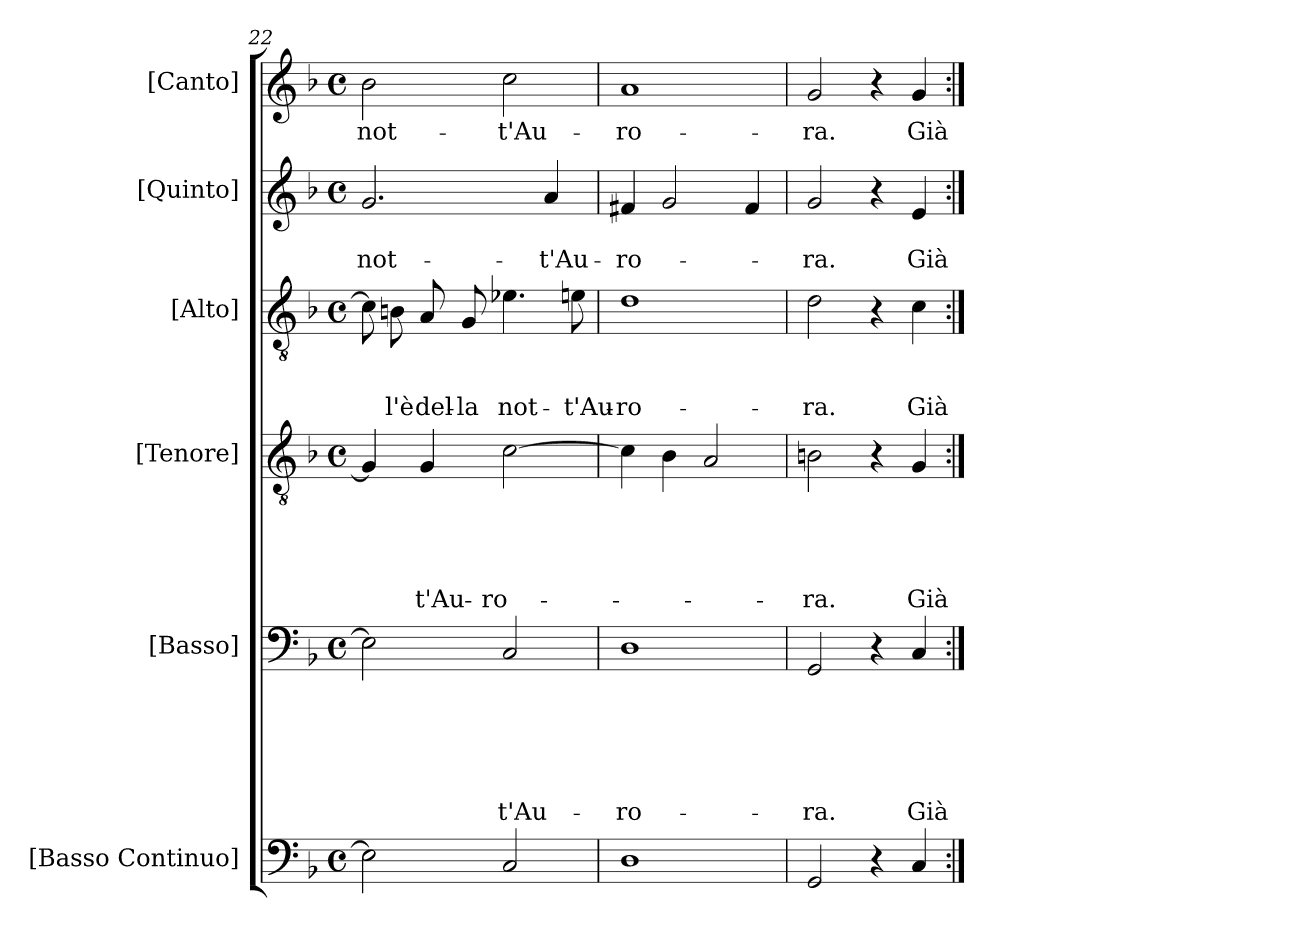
**kern	**kern	**text	**text	**text	**text	**text	**text	**kern	**text	**text	**text	**text	**text	**kern	**text	**text	**text	**kern	**text	**text	**kern	**text
*part6	*part5	*part5	*part5	*part5	*part5	*part5	*part5	*part4	*part4	*part4	*part4	*part4	*part4	*part3	*part3	*part3	*part3	*part2	*part2	*part2	*part1	*part1
*staff6	*staff5	*staff5	*staff5	*staff5	*staff5	*staff5	*staff5	*staff4	*staff4	*staff4	*staff4	*staff4	*staff4	*staff3	*staff3	*staff3	*staff3	*staff2	*staff2	*staff2	*staff1	*staff1
*I"[Basso Continuo]	*I"[Basso]	*	*	*	*	*	*	*I"[Tenore]	*	*	*	*	*	*I"[Alto]	*	*	*	*I"[Quinto]	*	*	*I"[Canto]	*
*clefF4	*clefF4	*	*	*	*	*	*	*clefGv2	*	*	*	*	*	*clefGv2	*	*	*	*clefG2	*	*	*clefG2	*
*k[b-]	*k[b-]	*	*	*	*	*	*	*k[b-]	*	*	*	*	*	*k[b-]	*	*	*	*k[b-]	*	*	*k[b-]	*
*F:	*F:	*	*	*	*	*	*	*F:	*	*	*	*	*	*F:	*	*	*	*F:	*	*	*F:	*
*M4/4	*M4/4	*	*	*	*	*	*	*M4/4	*	*	*	*	*	*M4/4	*	*	*	*M4/4	*	*	*M4/4	*
*met(c)	*met(c)	*	*	*	*	*	*	*met(c)	*	*	*	*	*	*met(c)	*	*	*	*met(c)	*	*	*met(c)	*
=22	=22	=22	=22	=22	=22	=22	=22	=22	=22	=22	=22	=22	=22	=22	=22	=22	=22	=22	=22	=22	=22	=22
!	!	!	!	!	!	!	!	!	!	!	!	!	!	!	!	!	!	!	!	!LO:LY:b	!	!LO:LY:b
2E-\]	2E-\]	.	.	.	.	.	.	4G/]	.	.	.	.	.	8c\]	.	.	.	2.g/	.	not-	2b-\	not-
!	!	!	!	!	!	!	!	!	!	!	!	!	!	!	!	!	!LO:LY:b	!	!	!	!	!
.	.	.	.	.	.	.	.	.	.	.	.	.	.	8B\	.	.	-l'è	.	.	.	.	.
!	!	!	!	!	!	!	!	!	!	!	!	!	!LO:LY:b	!	!	!	!LO:LY:b	!	!	!	!	!
.	.	.	.	.	.	.	.	4G/	.	.	.	.	-t'Au-	8A/	.	.	del-	.	.	.	.	.
!	!	!	!	!	!	!	!	!	!	!	!	!	!	!	!	!	!LO:LY:b	!	!	!	!	!
.	.	.	.	.	.	.	.	.	.	.	.	.	.	8G/	.	.	-la	.	.	.	.	.
!	!	!	!	!	!	!	!LO:LY:b	!	!	!	!	!	!LO:LY:b	!	!	!	!LO:LY:b	!	!	!	!	!LO:LY:b
2C/	2C/	.	.	.	.	.	-t'Au-	[>2c\	.	.	.	.	-ro-	4.e-X\	.	.	not-	.	.	.	2cc\	-t'Au-
!	!	!	!	!	!	!	!	!	!	!	!	!	!	!	!	!	!	!	!	!LO:LY:b	!	!
.	.	.	.	.	.	.	.	.	.	.	.	.	.	.	.	.	.	4a/	.	-t'Au-	.	.
!	!	!	!	!	!	!	!	!	!	!	!	!	!	!	!	!	!LO:LY:b	!	!	!	!	!
.	.	.	.	.	.	.	.	.	.	.	.	.	.	8e\	.	.	-t'Au-	.	.	.	.	.
=23	=23	=23	=23	=23	=23	=23	=23	=23	=23	=23	=23	=23	=23	=23	=23	=23	=23	=23	=23	=23	=23	=23
!	!	!	!	!	!	!	!LO:LY:b	!	!	!	!	!	!	!	!	!	!LO:LY:b	!	!	!LO:LY:b	!	!LO:LY:b
1D	1D	.	.	.	.	.	-ro-	4c\]	.	.	.	.	.	1d	.	.	-ro-	4f#X/	.	-ro-	1a	-ro-
.	.	.	.	.	.	.	.	4B-\	.	.	.	.	.	.	.	.	.	2g/	.	.	.	.
.	.	.	.	.	.	.	.	2A/	.	.	.	.	.	.	.	.	.	.	.	.	.	.
.	.	.	.	.	.	.	.	.	.	.	.	.	.	.	.	.	.	4f#/	.	.	.	.
=24	=24	=24	=24	=24	=24	=24	=24	=24	=24	=24	=24	=24	=24	=24	=24	=24	=24	=24	=24	=24	=24	=24
!	!	!	!	!	!	!	!LO:LY:b	!	!	!	!	!	!LO:LY:b	!	!	!	!LO:LY:b	!	!	!LO:LY:b	!	!LO:LY:b
2GG/	2GG/	.	.	.	.	.	-ra.	2Bn\	.	.	.	.	-ra.	2d\	.	.	-ra.	2g/	.	-ra.	2g/	-ra.
4r	4r	.	.	.	.	.	.	4r	.	.	.	.	.	4r	.	.	.	4r	.	.	4r	.
!	!	!	!	!	!	!	!LO:LY:b	!	!	!	!	!	!LO:LY:b	!	!	!	!LO:LY:b	!	!	!LO:LY:b	!	!LO:LY:b
4C/	4C/	.	.	.	.	.	Già-	4G/	.	.	.	.	Già-	4c\	.	.	Già-	4e/	.	Già-	4g/	Già-
=:|!	=:|!	=:|!	=:|!	=:|!	=:|!	=:|!	=:|!	=:|!	=:|!	=:|!	=:|!	=:|!	=:|!	=:|!	=:|!	=:|!	=:|!	=:|!	=:|!	=:|!	=:|!	=:|!
*-	*-	*-	*-	*-	*-	*-	*-	*-	*-	*-	*-	*-	*-	*-	*-	*-	*-	*-	*-	*-	*-	*-
